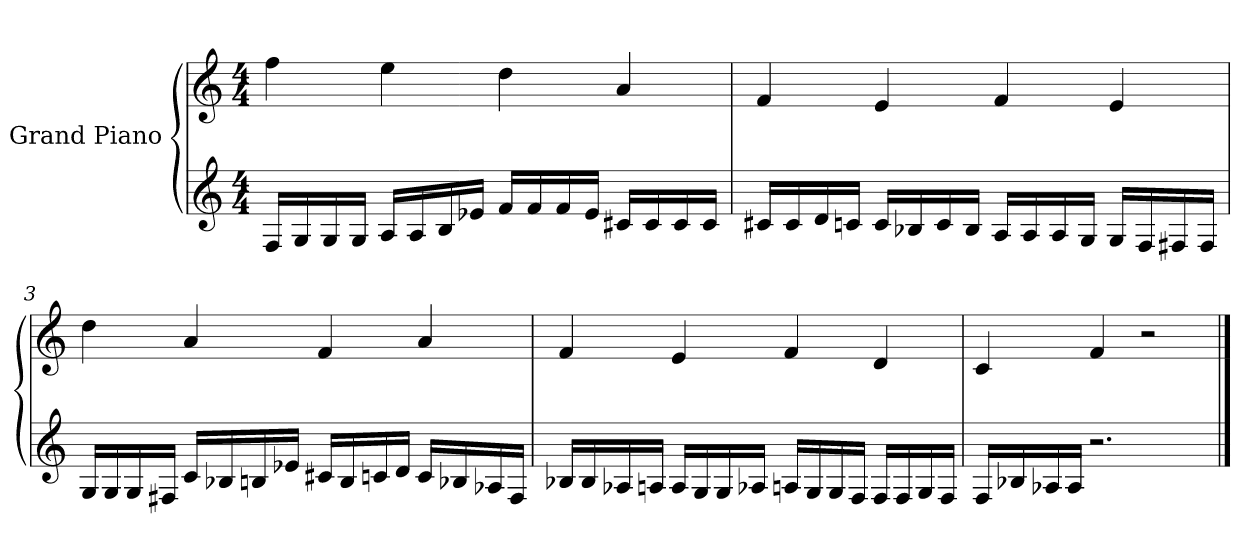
**kern	**kern
*part2	*part1
*staff2	*staff1
*I"Grand Piano	*I"Grand Piano
*clefG2	*clefG2
*k[]	*k[]
*C:	*C:
*M4/4	*M4/4
*MM60	*MM60
=1	=1
16FLL	4ff
16G	.
16G	.
16GJJ	.
16ALL	4ee
16A	.
16B	.
16e-XJJ	.
16fLL	4dd
16f	.
16f	.
16e-JJ	.
16c#XLL	4a
16c#	.
16c#	.
16c#JJ	.
=2	=2
16c#XLL	4f
16c#	.
16d	.
16cnJJ	.
16cLL	4e
16B-X	.
16c	.
16B-JJ	.
16ALL	4f
16A	.
16A	.
16GJJ	.
16GLL	4e
16F	.
16F#X	.
16F#JJ	.
=3	=3
16GLL	4dd
16G	.
16G	.
16F#XJJ	.
16cLL	4a
16B-X	.
16Bn	.
16e-XJJ	.
16c#XLL	4f
16B	.
16cn	.
16dJJ	.
16cLL	4a
16B-X	.
16A-X	.
16F#JJ	.
=4	=4
16B-XLL	4f
16B-	.
16A-X	.
16AnJJ	.
16ALL	4e
16G	.
16G	.
16A-XJJ	.
16AnLL	4f
16G	.
16G	.
16FJJ	.
16FLL	4d
16F	.
16G	.
16FJJ	.
=5	=5
16FLL	4c
16B-X	.
16A-X	.
16A-JJ	.
2.r	4f
.	2r
==	==
*-	*-
